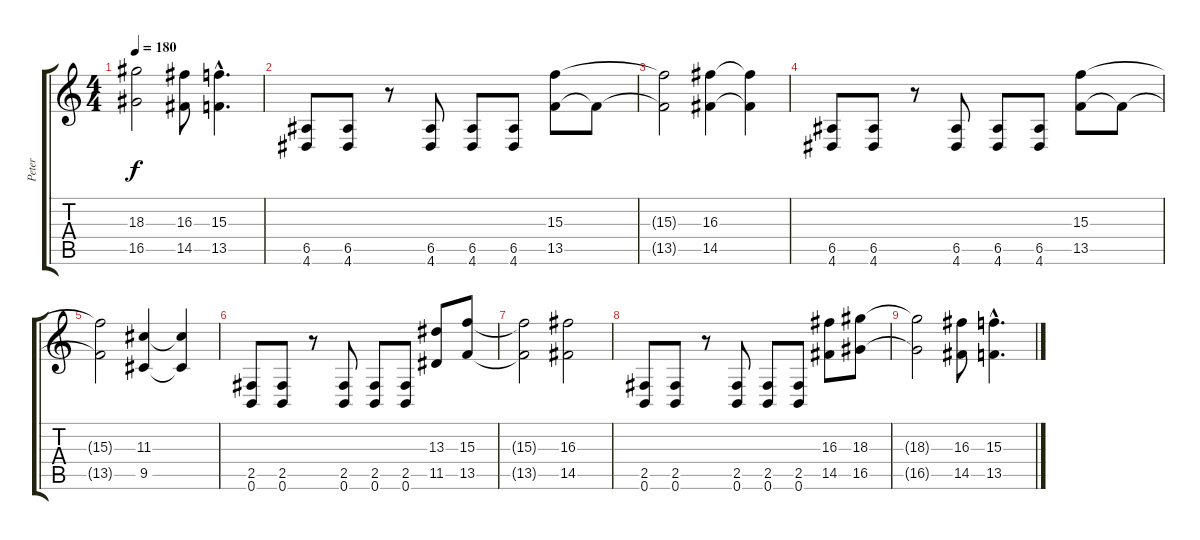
\track ("Peter" "Peter") {instrument distortionguitar}
\staff {score tabs}
\tuning (B3 Gb3 D3 A2 E2 B1) {hide}
\ts (4 4)
\tempo 180
\clef g2
\ks c
(18.3{t} 16.5{t}).2{dy f} (16.3 14.5).8 (15.3{hac} 13.5{hac}).4{d} |
(6.5 4.6).8 (6.5 4.6).8 r.8 (6.5 4.6).8 (6.5 4.6).8 (6.5 4.6).8 (15.3 13.5).8 13.5{t}.8 |
(15.3{t} 13.5{t}).2 (16.3 14.5).4 (16.3{t} 14.5{t}).4 |
(6.5 4.6).8 (6.5 4.6).8 r.8 (6.5 4.6).8 (6.5 4.6).8 (6.5 4.6).8 (15.3 13.5).8 13.5{t}.8 |
(15.3{t} 13.5{t}).2 (11.3 9.5).4 (11.3{t} 9.5{t}).4 |
(2.5 0.6).8 (2.5 0.6).8 r.8 (2.5 0.6).8 (2.5 0.6).8 (2.5 0.6).8 (13.3 11.5).8 (15.3 13.5).8 |
(15.3{t} 13.5{t}).2 (16.3 14.5).2 |
(2.5 0.6).8 (2.5 0.6).8 r.8 (2.5 0.6).8 (2.5 0.6).8 (2.5 0.6).8 (16.3 14.5).8 (18.3 16.5).8 |
(18.3{t} 16.5{t}).2 (16.3 14.5).8 (15.3{hac} 13.5{hac}).4{d}
